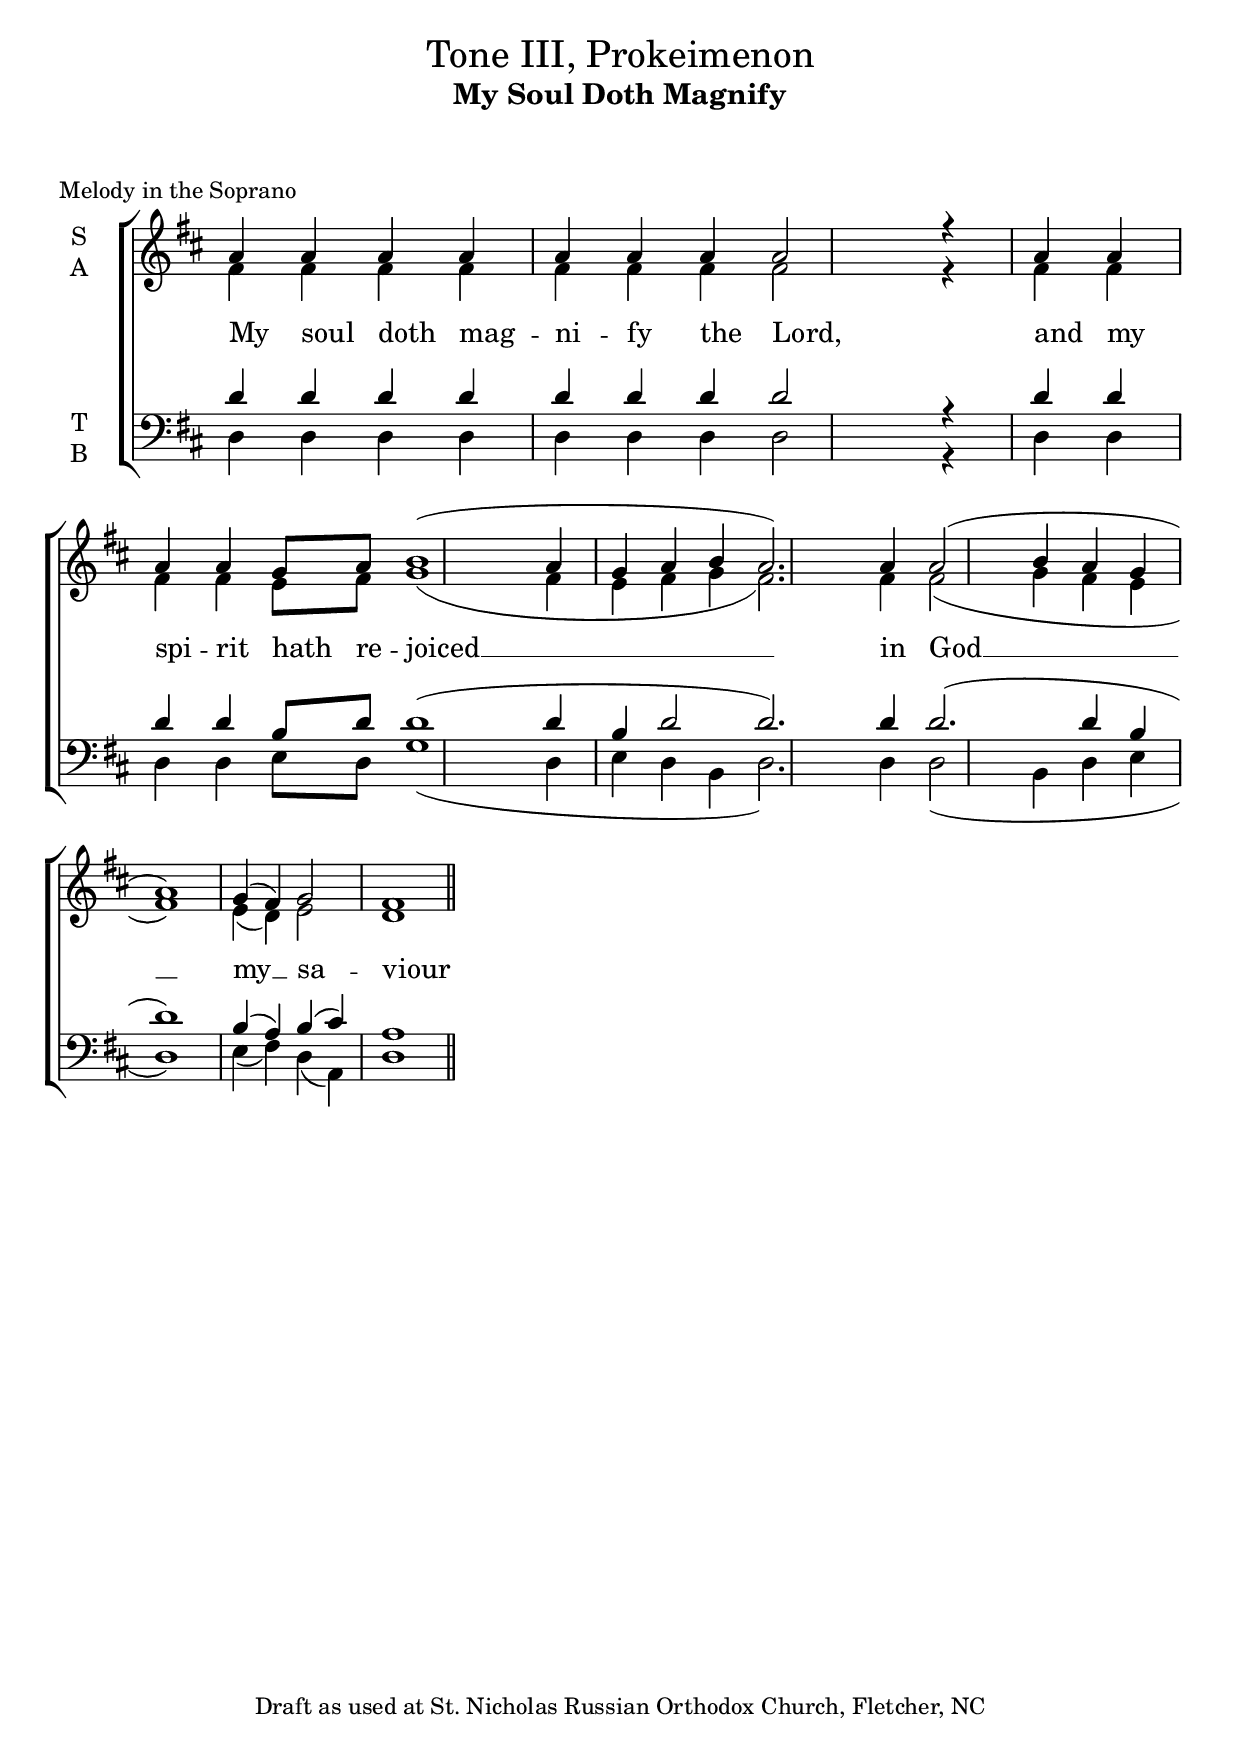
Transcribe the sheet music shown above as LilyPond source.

\version "2.18.0" 
\include "english.ly" 
\include "gregorian.ly" 

\layout { 
  \context{ 
    \Score \override SpacingSpanner.packed-spacing = ##f 
  } 
  \context{ 
    \Lyrics \override LyricHyphen.minimum-distance = #2.25 
    \override LyricSpace.minimum-distance = #2.25 
  } 
} 

\header { 
  title = \markup\normal-text\fontsize #0.25 
    "Tone III, Prokeimenon" 
  subtitle = \markup\bold\fontsize #1 
        {"My Soul Doth Magnify"} 
  subsubtitle = \markup\bold\fontsize #4.25 
        {" "} 
  
  meter = \markup\bold\fontsize #4.25 
        {" "} 
    
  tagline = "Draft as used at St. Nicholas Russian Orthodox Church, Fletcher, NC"
 
} 


global = { 
  \key d \major 
  \override Staff.NoteHead.style = #'altdefault 
  \override Staff.TimeSignature.stencil = ##f 
  %\override Staff.BarLine.stencil = ##f 
  \set Score.defaultBarType = "-" 
  \bar "|." 
} 
move = { \bar "" \break }

soprano = 
\relative c'' { 
  \global 
  a4 a a a a a a a2 r4 \bar "|"
  a4 a a a g8 a b1 (a4 g a b a2.)
  a4 a2 (b4 a g a1) g4(fs) g2 fs1 \bar "||"
}

alto = 
\relative c' { 
  \global 
  fs4 fs fs fs fs fs fs fs2 r4 \bar "|"
  fs4 fs fs fs e8 fs g1( fs4 e fs g fs2.)
  fs4 fs2 (g4 fs e fs1) e4(d) e2 d1 \bar "||"
}

tenor = 
\relative c' { 
  \global 
  d4 d d d d d d d2 r4 \bar "|"
  d4 d d d b8 d d1 (d4 b d2 d2.)
  d4 d2.(d4 b d1) b4 (a) b(cs) a1 \bar "||"
} 

bass = 
\relative c { 
  \global 
  d4 d d d d d d d2 r4 \bar "|"
  d4 d d d e8 d g1 (d4 e d b d2.)
  d4 d2 (b4 d e d1) e4 (fs) d(a) d1 \bar "||"
} 

verse = \lyricmode { 
  % Lyrics follow here. 
  \override LyricText.self-alignment-X = #LEFT
  
  My soul doth mag -- ni -- fy the Lord,
  and my spi -- rit hath re -- joiced __ in God __ my __ sa -- viour
}


\score {
  \header {
    piece = "Melody in the Soprano"
  }
  \new ChoirStaff <<
    \new Staff \with { 
      midiInstrument = "string ensemble 1" 
      instrumentName = \markup \center-column { "S" "A" } 
    } <<
      \new Voice = "soprano" { \voiceOne \soprano } 
      \new Voice = "alto" { \voiceTwo \alto } 
    >>
    \new Lyrics \lyricsto "soprano" \verse 
    \new Staff \with { 
      midiInstrument = "string ensemble 1" 
      instrumentName = \markup \center-column { "T" "B" } 
    } << 
      \clef bass 
      \new Voice = "tenor" { \voiceThree \tenor } 
      \new Voice = "bass" { \voiceFour \bass } 
    >> 
  >>
  \layout { 
    ragged-last=##t 
    #(layout-set-staff-size 22) 
    \context { 
      \Lyrics 
      \override VerticalAxisGroup.staff-affinity = ##f 
      \override VerticalAxisGroup.staff-staff-spacing = 
        #'((basic-distance . 0) 
           (minimum-distance . 2) 
           (padding . 2)) 
    } 
    indent = 1.25\cm 
    \context { 
      \Staff 
      \override VerticalAxisGroup.staff-staff-spacing = 
        #'((basic-distance . 0) 
           (minimum-distance . 2) 
           (padding . 2)) 
    } 
  } 
}